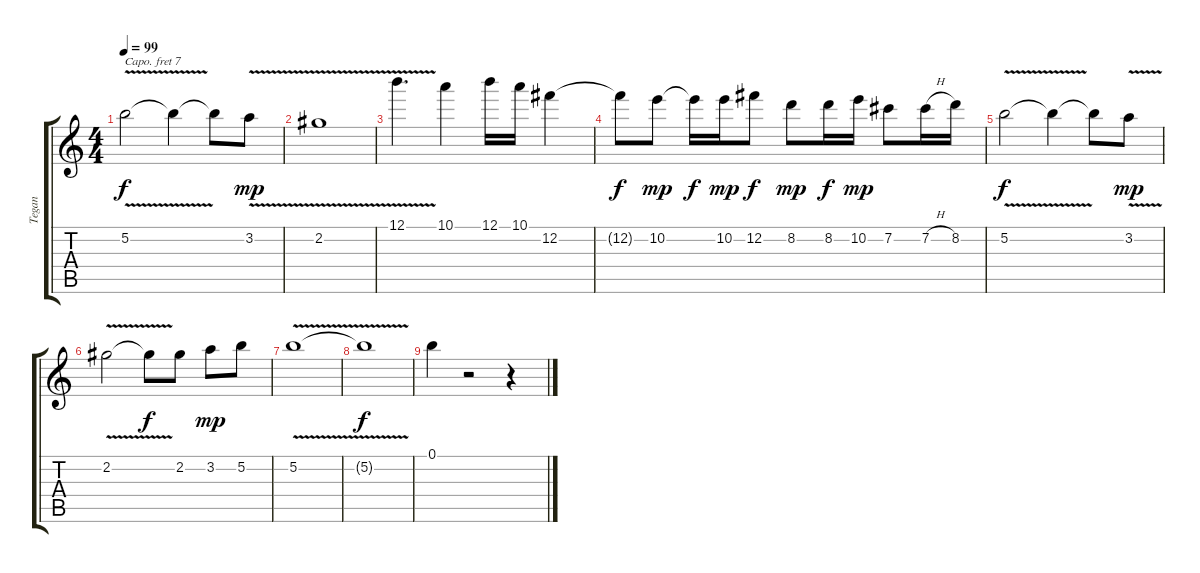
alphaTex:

\track ("Tegan" "Tegan") {instrument overdrivenguitar}
\staff {score tabs}
\capo 7
\tuning (E4 B3 G3 D3 A2 E2) {hide}
\ts (4 4)
\tempo 99
\clef g2
\ks c
5.2{v}.2{dy f} 5.2{t}.4 5.2{t}.8 3.2{v}.8{dy mp} |
2.2{v}.1 |
12.1{v}.4{d} 10.1.4 12.1.16 10.1.16 12.2.4 |
12.2{t}.8{dy f} 10.2.8{dy mp} 10.2{t}.16{dy f} 10.2.16{dy mp} 12.2.8{dy f} 8.2.8{dy mp} 8.2.16{dy f} 10.2.16{dy mp} 7.2.8 7.2{h}.16 8.2.16 |
5.2{v}.2{dy f} 5.2{t}.4 5.2{t}.8 3.2{v}.8{dy mp} |
2.2{v}.2 2.2{t}.8{dy f} 2.2.8 3.2.8{dy mp} 5.2.8 |
5.2{v}.1 |
5.2{t}.1{dy f} |
0.1.4 r.2 r.4
